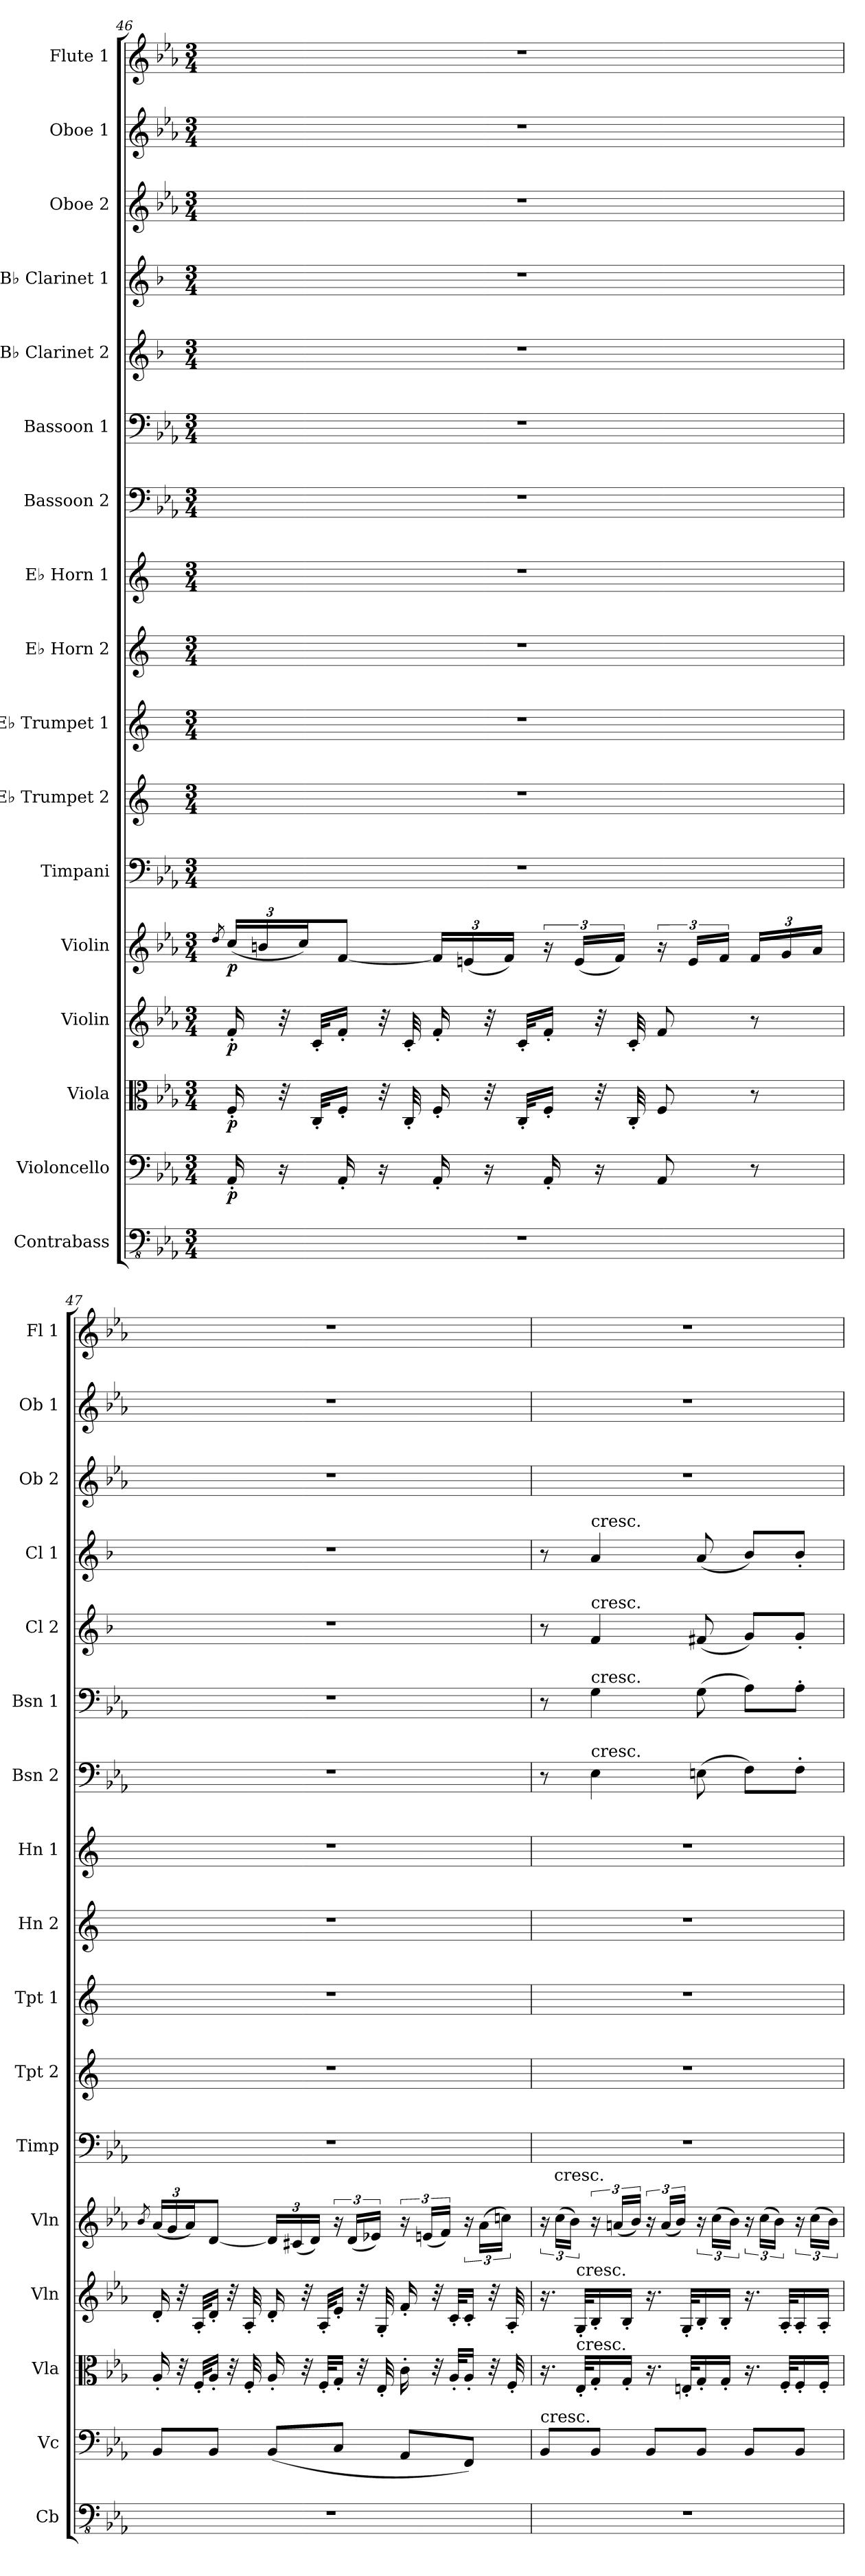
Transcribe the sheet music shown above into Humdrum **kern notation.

**kern	**kern	**dynam	**kern	**dynam	**kern	**dynam	**kern	**dynam	**kern	**kern	**kern	**kern	**kern	**kern	**kern	**kern	**kern	**kern	**kern	**kern
*part17	*part16	*part16	*part15	*part15	*part14	*part14	*part13	*part13	*part12	*part11	*part10	*part9	*part8	*part7	*part6	*part5	*part4	*part3	*part2	*part1
*staff17	*staff16	*staff16	*staff15	*staff15	*staff14	*staff14	*staff13	*staff13	*staff12	*staff11	*staff10	*staff9	*staff8	*staff7	*staff6	*staff5	*staff4	*staff3	*staff2	*staff1
*I"Contrabass	*I"Violoncello	*	*I"Viola	*	*I"Violin	*	*I"Violin	*	*I"Timpani	*I"E♭ Trumpet 2	*I"E♭ Trumpet 1	*I"E♭ Horn 2	*I"E♭ Horn 1	*I"Bassoon 2	*I"Bassoon 1	*I"B♭ Clarinet 2	*I"B♭ Clarinet 1	*I"Oboe 2	*I"Oboe 1	*I"Flute 1
*I'Cb	*I'Vc	*	*I'Vla	*	*I'Vln	*	*I'Vln	*	*I'Timp	*I'Tpt 2	*I'Tpt 1	*I'Hn 2	*I'Hn 1	*I'Bsn 2	*I'Bsn 1	*I'Cl 2	*I'Cl 1	*I'Ob 2	*I'Ob 1	*I'Fl 1
!!LO:PB:g=z
*clefFv4	*clefF4	*	*clefC3	*	*clefG2	*	*clefG2	*	*clefF4	*clefG2	*clefG2	*clefG2	*clefG2	*clefF4	*clefF4	*clefG2	*clefG2	*clefG2	*clefG2	*clefG2
*	*	*	*	*	*	*	*	*	*	*ITrd-2c-3	*ITrd-2c-3	*ITrd5c9	*ITrd5c9	*	*	*ITrd1c2	*ITrd1c2	*	*	*
*k[b-e-a-]	*k[b-e-a-]	*	*k[b-e-a-]	*	*k[b-e-a-]	*	*k[b-e-a-]	*	*k[b-e-a-]	*k[b-e-a-]	*k[b-e-a-]	*k[b-e-a-]	*k[b-e-a-]	*k[b-e-a-]	*k[b-e-a-]	*k[b-e-a-]	*k[b-e-a-]	*k[b-e-a-]	*k[b-e-a-]	*k[b-e-a-]
*M3/4	*M3/4	*	*M3/4	*	*M3/4	*	*M3/4	*	*M3/4	*M3/4	*M3/4	*M3/4	*M3/4	*M3/4	*M3/4	*M3/4	*M3/4	*M3/4	*M3/4	*M3/4
=46	=46	=46	=46	=46	=46	=46	=46	=46	=46	=46	=46	=46	=46	=46	=46	=46	=46	=46	=46	=46
.	.	.	.	.	.	.	8qdd/	.	.	.	.	.	.	.	.	.	.	.	.	.
*	*	*	*	*	*	*	*Xbrackettup	*	*	*	*	*	*	*	*	*	*	*	*	*
!	!	!LO:DY:b	!	!LO:DY:b	!	!LO:DY:b	!	!LO:DY:b	!	!	!	!	!	!	!	!	!	!	!	!
2.r	16AA-'/	p	16F'/	p	16f'/	p	(<24cc/LL	p	2.r	2.r	2.r	2.r	2.r	2.r	2.r	2.r	2.r	2.r	2.r	2.r
.	.	.	.	.	.	.	24bn/	.	.	.	.	.	.	.	.	.	.	.	.	.
.	16r	.	32r	.	32r	.	.	.	.	.	.	.	.	.	.	.	.	.	.	.
.	.	.	.	.	.	.	24cc/J)	.	.	.	.	.	.	.	.	.	.	.	.	.
.	.	.	32C'/KLL	.	32c'/KLL	.	.	.	.	.	.	.	.	.	.	.	.	.	.	.
.	16AA-'/	.	16F'/JJ	.	16f'/JJ	.	[8f/J	.	.	.	.	.	.	.	.	.	.	.	.	.
.	16r	.	32r	.	32r	.	.	.	.	.	.	.	.	.	.	.	.	.	.	.
.	.	.	32C'/	.	32c'/	.	.	.	.	.	.	.	.	.	.	.	.	.	.	.
.	16AA-'/	.	16F'/	.	16f'/	.	24f/LL]	.	.	.	.	.	.	.	.	.	.	.	.	.
.	.	.	.	.	.	.	(<24en/	.	.	.	.	.	.	.	.	.	.	.	.	.
.	16r	.	32r	.	32r	.	.	.	.	.	.	.	.	.	.	.	.	.	.	.
.	.	.	.	.	.	.	24f/JJ)	.	.	.	.	.	.	.	.	.	.	.	.	.
.	.	.	32C'/KLL	.	32c'/KLL	.	.	.	.	.	.	.	.	.	.	.	.	.	.	.
*	*	*	*	*	*	*	*brackettup	*	*	*	*	*	*	*	*	*	*	*	*	*
.	16AA-'/	.	16F'/JJ	.	16f'/JJ	.	24r	.	.	.	.	.	.	.	.	.	.	.	.	.
.	.	.	.	.	.	.	(<24e/LL	.	.	.	.	.	.	.	.	.	.	.	.	.
.	16r	.	32r	.	32r	.	.	.	.	.	.	.	.	.	.	.	.	.	.	.
.	.	.	.	.	.	.	24f/JJ)	.	.	.	.	.	.	.	.	.	.	.	.	.
.	.	.	32C'/	.	32c'/	.	.	.	.	.	.	.	.	.	.	.	.	.	.	.
.	8AA-/	.	8F/	.	8f/	.	24r	.	.	.	.	.	.	.	.	.	.	.	.	.
.	.	.	.	.	.	.	24e/LL	.	.	.	.	.	.	.	.	.	.	.	.	.
.	.	.	.	.	.	.	24f/JJ	.	.	.	.	.	.	.	.	.	.	.	.	.
*	*	*	*	*	*	*	*Xbrackettup	*	*	*	*	*	*	*	*	*	*	*	*	*
.	8r	.	8r	.	8r	.	24f/LL	.	.	.	.	.	.	.	.	.	.	.	.	.
.	.	.	.	.	.	.	24g/	.	.	.	.	.	.	.	.	.	.	.	.	.
.	.	.	.	.	.	.	24a-/JJ	.	.	.	.	.	.	.	.	.	.	.	.	.
=47	=47	=47	=47	=47	=47	=47	=47	=47	=47	=47	=47	=47	=47	=47	=47	=47	=47	=47	=47	=47
.	.	.	.	.	.	.	8qb-/	.	.	.	.	.	.	.	.	.	.	.	.	.
2.r	8BB-/L	.	16A-'/	.	16d'/	.	(<24a-/LL	.	2.r	2.r	2.r	2.r	2.r	2.r	2.r	2.r	2.r	2.r	2.r	2.r
.	.	.	.	.	.	.	24g/	.	.	.	.	.	.	.	.	.	.	.	.	.
.	.	.	32r	.	32r	.	.	.	.	.	.	.	.	.	.	.	.	.	.	.
.	.	.	.	.	.	.	24a-/J)	.	.	.	.	.	.	.	.	.	.	.	.	.
.	.	.	32F'/KLL	.	32A-'/KLL	.	.	.	.	.	.	.	.	.	.	.	.	.	.	.
.	8BB-/J	.	16A-'/JJ	.	16d'/JJ	.	[8d/J	.	.	.	.	.	.	.	.	.	.	.	.	.
.	.	.	32r	.	32r	.	.	.	.	.	.	.	.	.	.	.	.	.	.	.
.	.	.	32F'/	.	32A-'/	.	.	.	.	.	.	.	.	.	.	.	.	.	.	.
.	(<8BB-/L	.	16A-'/	.	16d'/	.	24d/LL]	.	.	.	.	.	.	.	.	.	.	.	.	.
.	.	.	.	.	.	.	(<24c#X/	.	.	.	.	.	.	.	.	.	.	.	.	.
.	.	.	32r	.	32r	.	.	.	.	.	.	.	.	.	.	.	.	.	.	.
.	.	.	.	.	.	.	24d/JJ)	.	.	.	.	.	.	.	.	.	.	.	.	.
.	.	.	32F'/KLL	.	32A-'/KLL	.	.	.	.	.	.	.	.	.	.	.	.	.	.	.
*	*	*	*	*	*	*	*brackettup	*	*	*	*	*	*	*	*	*	*	*	*	*
.	8C/J	.	16G'/JJ	.	16e-'/JJ	.	24r	.	.	.	.	.	.	.	.	.	.	.	.	.
.	.	.	.	.	.	.	(<24d/LL	.	.	.	.	.	.	.	.	.	.	.	.	.
.	.	.	32r	.	32r	.	.	.	.	.	.	.	.	.	.	.	.	.	.	.
.	.	.	.	.	.	.	24e-X/JJ)	.	.	.	.	.	.	.	.	.	.	.	.	.
.	.	.	32E-'/	.	32G'/	.	.	.	.	.	.	.	.	.	.	.	.	.	.	.
.	8AA-/L	.	16c'\	.	16f'/	.	24r	.	.	.	.	.	.	.	.	.	.	.	.	.
.	.	.	.	.	.	.	(<24en/LL	.	.	.	.	.	.	.	.	.	.	.	.	.
.	.	.	32r	.	32r	.	.	.	.	.	.	.	.	.	.	.	.	.	.	.
.	.	.	.	.	.	.	24f/JJ)	.	.	.	.	.	.	.	.	.	.	.	.	.
.	.	.	32A-'/KLL	.	32c'/KLL	.	.	.	.	.	.	.	.	.	.	.	.	.	.	.
.	8FF/J)	.	16A-'/JJ	.	16c'/JJ	.	24r	.	.	.	.	.	.	.	.	.	.	.	.	.
.	.	.	.	.	.	.	(>24a-\LL	.	.	.	.	.	.	.	.	.	.	.	.	.
.	.	.	32r	.	32r	.	.	.	.	.	.	.	.	.	.	.	.	.	.	.
.	.	.	.	.	.	.	24ccn\JJ)	.	.	.	.	.	.	.	.	.	.	.	.	.
.	.	.	32F'/	.	32A-'/	.	.	.	.	.	.	.	.	.	.	.	.	.	.	.
!!LO:PB:g=z
=48	=48	=48	=48	=48	=48	=48	=48	=48	=48	=48	=48	=48	=48	=48	=48	=48	=48	=48	=48	=48
!	!LO:TX:a:t=cresc.	!	!	!	!	!	!	!	!	!	!	!	!	!	!	!	!	!	!	!
2.r	8BB-/L	.	16.r	.	16.r	.	24r	.	2.r	2.r	2.r	2.r	2.r	8r	8r	8r	8r	2.r	2.r	2.r
!	!	!	!	!	!	!	!LO:TX:a:t=cresc.	!	!	!	!	!	!	!	!	!	!	!	!	!
.	.	.	.	.	.	.	(>24cc\LL	.	.	.	.	.	.	.	.	.	.	.	.	.
.	.	.	.	.	.	.	24b-\JJ)	.	.	.	.	.	.	.	.	.	.	.	.	.
!	!	!	!	!	!LO:TX:a:t=cresc.	!	!	!	!	!	!	!	!	!	!	!	!	!	!	!
!	!	!	!LO:TX:a:t=cresc.	!	!	!	!	!	!	!	!	!	!	!	!	!	!	!	!	!
.	.	.	32E-'/KLL	.	32G'/KLL	.	.	.	.	.	.	.	.	.	.	.	.	.	.	.
!	!	!	!	!	!	!	!	!	!	!	!	!	!	!	!	!	!LO:TX:a:t=cresc.	!	!	!
!	!	!	!	!	!	!	!	!	!	!	!	!	!	!	!	!LO:TX:a:t=cresc.	!	!	!	!
!	!	!	!	!	!	!	!	!	!	!	!	!	!	!	!LO:TX:a:t=cresc.	!	!	!	!	!
!	!	!	!	!	!	!	!	!	!	!	!	!	!	!LO:TX:a:t=cresc.	!	!	!	!	!	!
.	8BB-/J	.	16G'/	.	16B-'/	.	24r	.	.	.	.	.	.	4E-\	4G\	4e-/	4g/	.	.	.
.	.	.	.	.	.	.	(<24an/LL	.	.	.	.	.	.	.	.	.	.	.	.	.
.	.	.	16G'/JJ	.	16B-'/JJ	.	.	.	.	.	.	.	.	.	.	.	.	.	.	.
.	.	.	.	.	.	.	24b-/JJ)	.	.	.	.	.	.	.	.	.	.	.	.	.
.	8BB-/L	.	16.r	.	16.r	.	24r	.	.	.	.	.	.	.	.	.	.	.	.	.
.	.	.	.	.	.	.	(<24a/LL	.	.	.	.	.	.	.	.	.	.	.	.	.
.	.	.	.	.	.	.	24b-/JJ)	.	.	.	.	.	.	.	.	.	.	.	.	.
.	.	.	32En'/KLL	.	32G'/KLL	.	.	.	.	.	.	.	.	.	.	.	.	.	.	.
.	8BB-/J	.	16G'/	.	16B-'/	.	24r	.	.	.	.	.	.	(>8En\	(>8G\	(<8en/	(<8g/	.	.	.
.	.	.	.	.	.	.	(>24cc\LL	.	.	.	.	.	.	.	.	.	.	.	.	.
.	.	.	16G'/JJ	.	16B-'/JJ	.	.	.	.	.	.	.	.	.	.	.	.	.	.	.
.	.	.	.	.	.	.	24b-\JJ)	.	.	.	.	.	.	.	.	.	.	.	.	.
.	8BB-/L	.	16.r	.	16.r	.	24r	.	.	.	.	.	.	8F\L)	8A-\L)	8f/L)	8a-/L)	.	.	.
.	.	.	.	.	.	.	(>24cc\LL	.	.	.	.	.	.	.	.	.	.	.	.	.
.	.	.	.	.	.	.	24b-\JJ)	.	.	.	.	.	.	.	.	.	.	.	.	.
.	.	.	32F'/KLL	.	32A-'/KLL	.	.	.	.	.	.	.	.	.	.	.	.	.	.	.
.	8BB-/J	.	16F'/	.	16A-'/	.	24r	.	.	.	.	.	.	8F'\J	8A-'\J	8f'/J	8a-'/J	.	.	.
.	.	.	.	.	.	.	(>24cc\LL	.	.	.	.	.	.	.	.	.	.	.	.	.
.	.	.	16F'/JJ	.	16A-'/JJ	.	.	.	.	.	.	.	.	.	.	.	.	.	.	.
.	.	.	.	.	.	.	24b-\JJ)	.	.	.	.	.	.	.	.	.	.	.	.	.
=	=	=	=	=	=	=	=	=	=	=	=	=	=	=	=	=	=	=	=	=
*-	*-	*-	*-	*-	*-	*-	*-	*-	*-	*-	*-	*-	*-	*-	*-	*-	*-	*-	*-	*-
